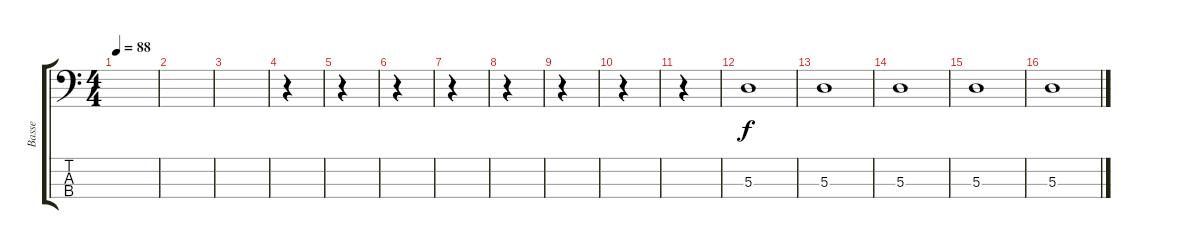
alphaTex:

\track ("Basse" "Basse") {instrument acousticbass}
\staff {score tabs}
\tuning (G2 D2 A1 E1) {hide}
\ts (4 4)
\tempo 88
\clef f4
\ks c
|
|
|
r.4 |
r.4 |
r.4 |
r.4 |
r.4 |
r.4 |
r.4 |
r.4 |
5.3.1 |
5.3.1 |
5.3.1 |
5.3.1 |
5.3.1
